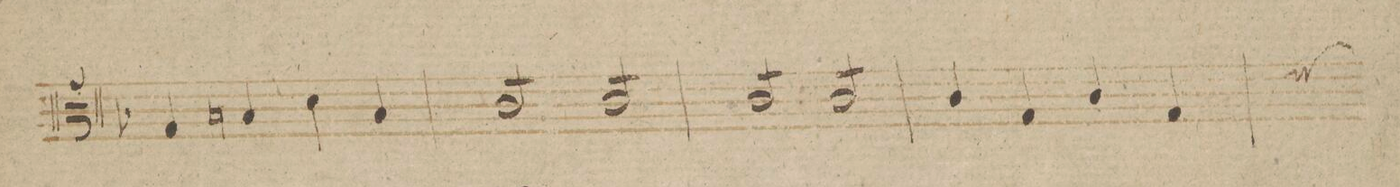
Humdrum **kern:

**kern	**dynam
*I"Viola.	*
*clefC3	*
*k[b-]	*
*met(c|)	*
*M2/2	*
4G/	.
4Bn/	.
4d\	.
4B/	.
=38	=38
*tremolo	*
8c/L	.
8c/	.
8c/	.
8c/J	.
8c/L	.
8c/	.
8c/	.
8c/J	.
=39	=39
8c/L	.
8c/	.
8c/	.
8c/J	.
8c/L	.
8c/	.
8c/	.
8c/J	.
*Xtremolo	*
=40	=40
4c/	.
4G/	.
4c/	.
4G/	.
*custos	*
=41	=41
*-	*-
